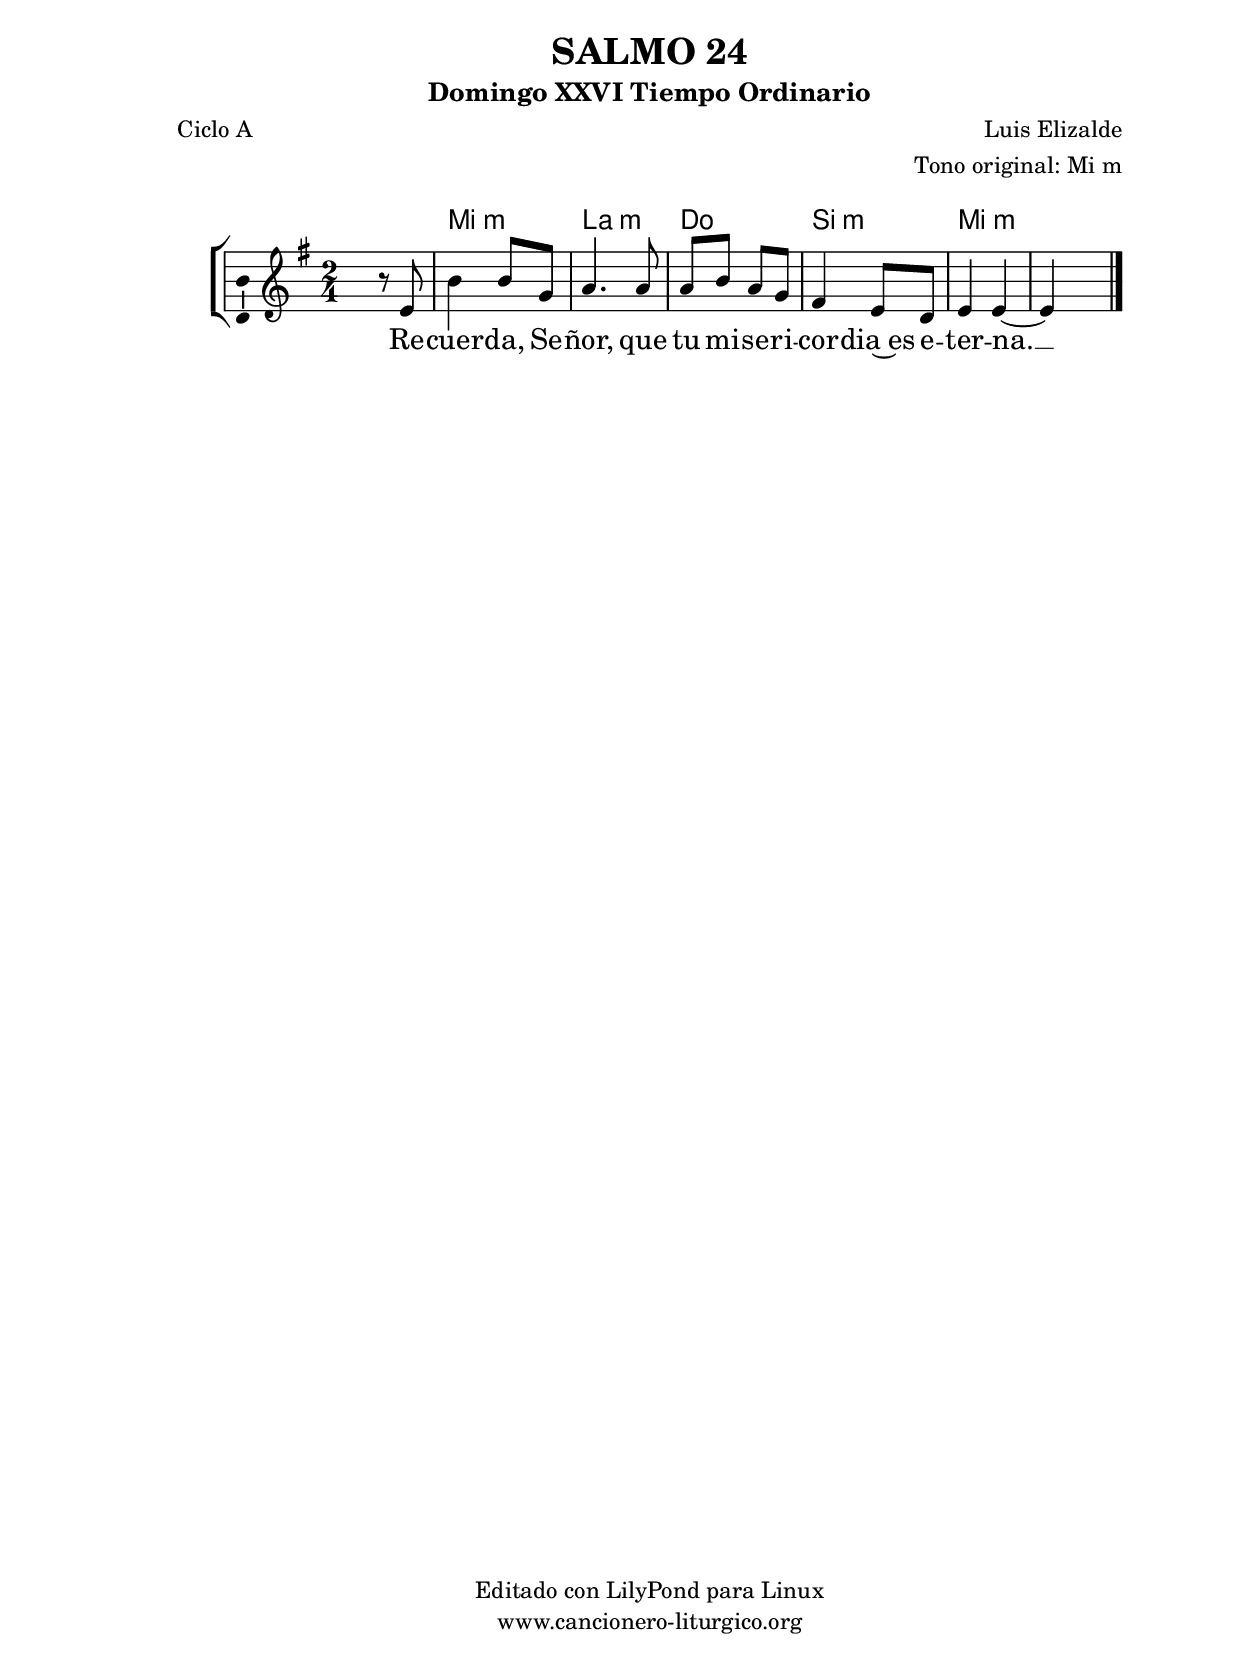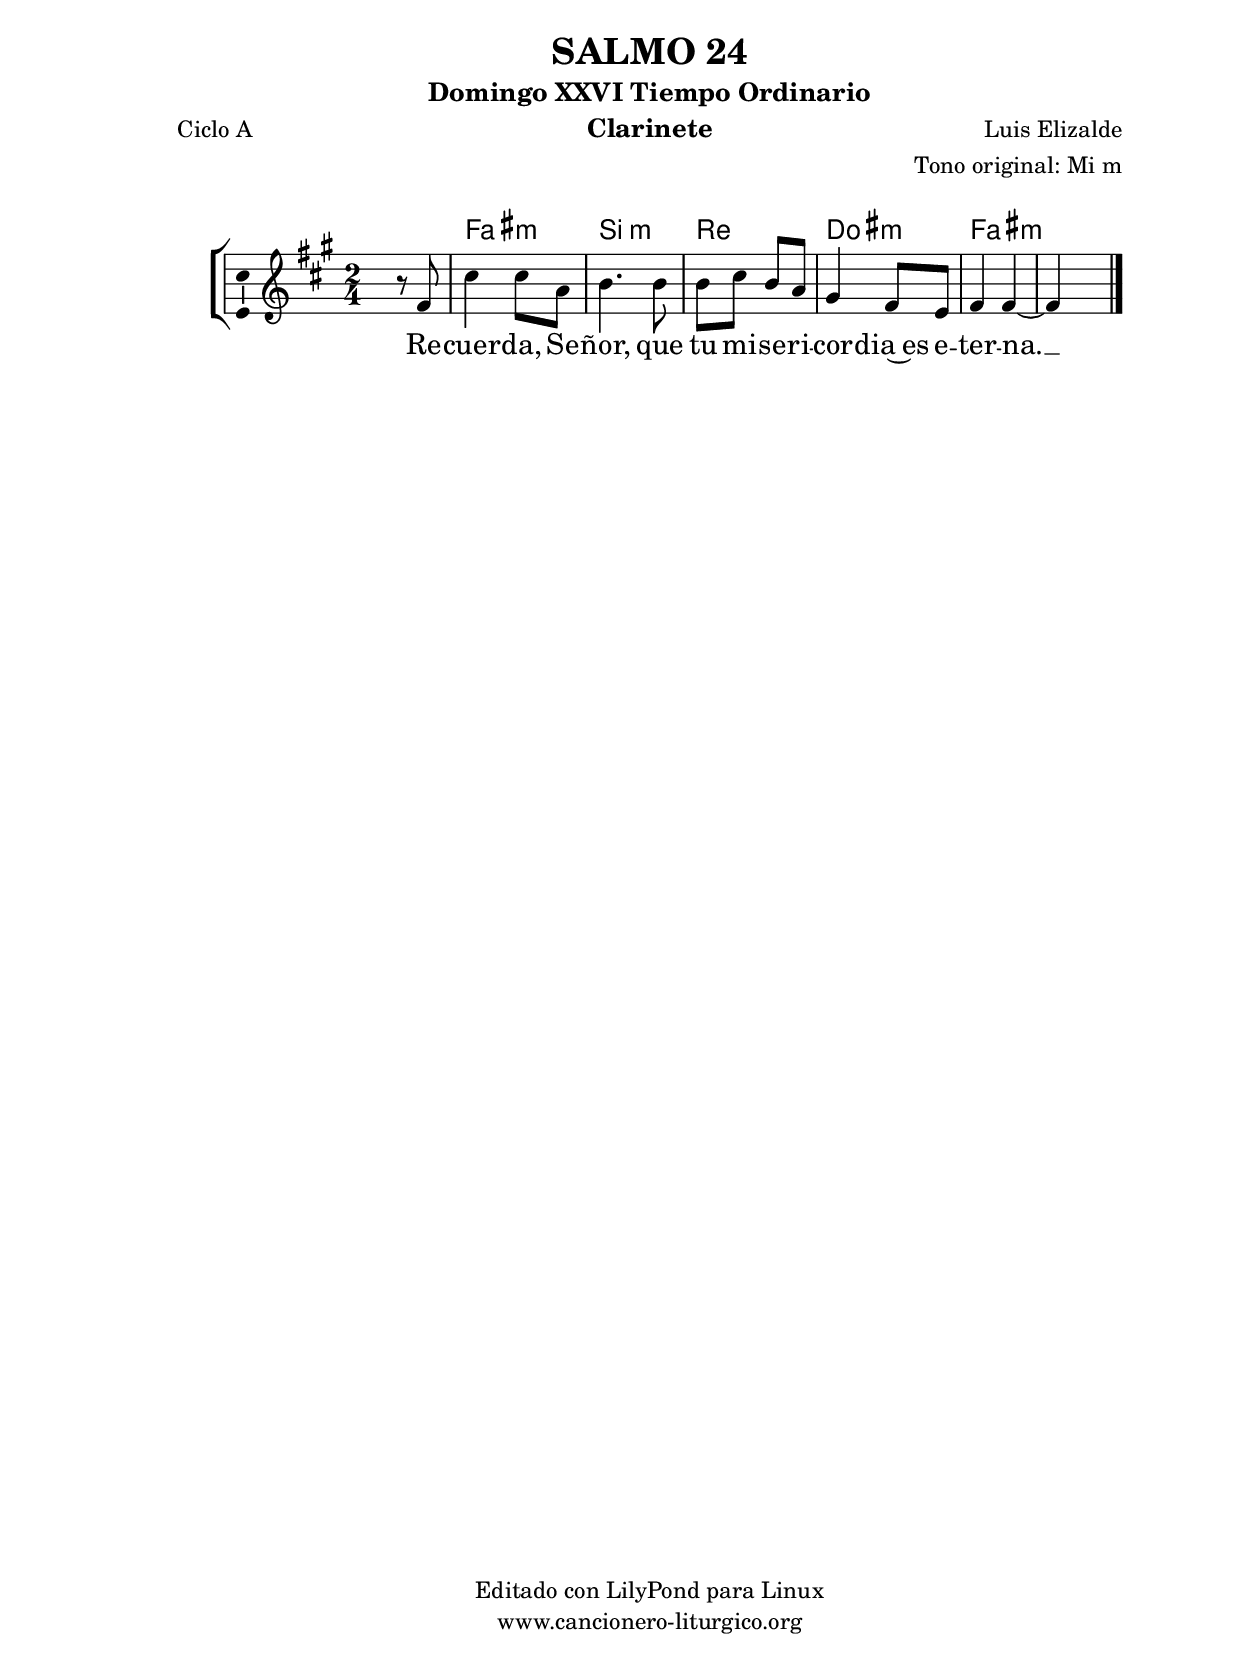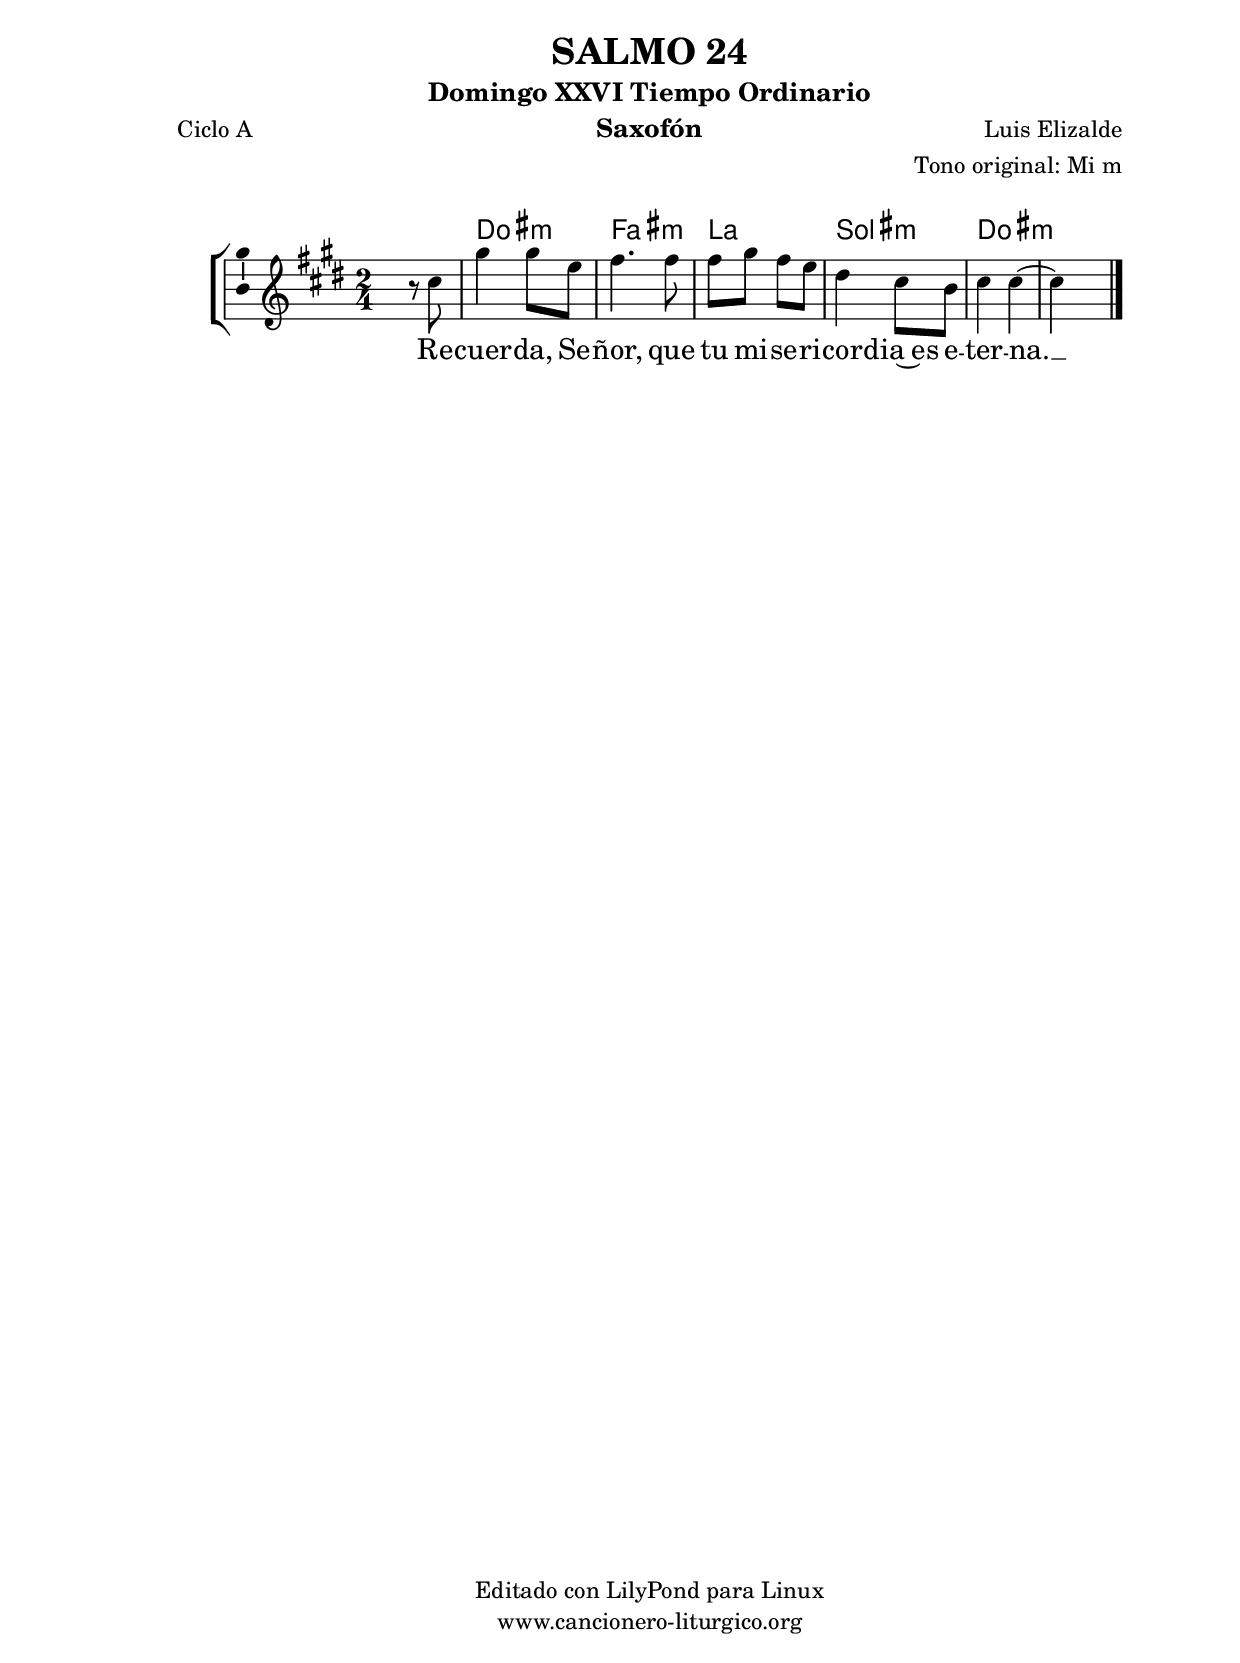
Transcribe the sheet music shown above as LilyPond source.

%
%para convertir .midi en .wav:
%timidity filename.midi -Ow -o finename.wav
%
%
%Para convertir de .wav a .mp3:
%lame -h -m j filename.wav
%
%
%para escuchar el midi:
%timidity nombrefichero.midi
%


%versión de lilypond para la que se ha escrito esta partitura:
\version "2.16.0"

	%Tamaño papel
	#(set-default-paper-size "a4")
	%Tamaño partitura
	#(set-global-staff-size 20)
	%No responde al pulsar sobre una nota
	#(ly:set-option 'point-and-click #f)

%parámetros del encabezamiento:
\header {
	title = "SALMO 24"
	subtitle = "Domingo XXVI Tiempo Ordinario"
	composer = "Luis Elizalde"
	poet = "Ciclo A"
	meter = ""
	arranger = "Tono original: Mi m"
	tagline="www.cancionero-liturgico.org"
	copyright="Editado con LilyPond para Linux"
	tiempo = "Ordinario"
	usos = "Salmo"
	letra = "Recuerda, Señor, que tu misericordia es eterna."
	}

%parámetros asociados al papel:
\paper  {
	oddHeaderMarkup = \markup {\fill-line { \on-the-fly #not-first-page \fromproperty #'header:title \on-the-fly #not-first-page \fromproperty #'header:composer }}
	evenHeaderMarkup = \markup {\fill-line { \fromproperty #'header:composer \fromproperty #'header:title }}
	#(set-paper-size "a4")
	print-page-number = ##f
	first-page-number = 1
	print-first-page-number = ##f
%	head-separation = 3.0 \cm
	top-margin = 2.0 \cm
	bottom-margin = 0.5\cm
%%%	bottom-margin = -1.0\cm
	left-margin = 3.0 \cm
	line-width = 16.0 \cm 
	indent = 8\mm
	interscoreline = 2.\mm
	between-system-space = 15\mm
%	para que las partituras no llenen la hoja:
	ragged-bottom = ##t
%	idem para la última hoja:
	ragged-last-bottom = ##f
%	para que las partituras llenen el ancho del papel:
	ragged-last = ##f
	after-title-space = 2.5 \cm
%page-count=1
%system-count=8

	%Flexible Vertical Spacing
%	markup-markup-spacing =
%	#'((basic-distance . 15) (minimum-distance . 15) (padding . 3))
	markup-system-spacing =
	#'((basic-distance . 15) (minimum-distance . 15) (padding . 3))
	system-system-spacing =
	#'((basic-distance . 15) (minimum-distance . 15) (padding . 3))
	score-system-spacing =
	#'((basic-distance . 15) (minimum-distance . 15) (padding . 5))
%	top-system-spacing = % header
%	#'((basic-distance . 8) (minimum-distance . 0) (padding . 3))
%	top-markup-spacing =
%	#'((basic-distance . 20) (minimum-distance . 20) (padding . 3))
	last-bottom-spacing = % footer
	#'((basic-distance . 5) (minimum-distance . 5) (padding . 3))
%	score-markup-spacing =
%	#'((basic-distance . 16) (minimum-distance . 13) (padding . 3))

	}


%parámetros que afectan a toda la partitura:
global =  {
	%clave de sol (G):
	\clef G
	%armadura:
%	\transpose ees c
	\key e \minor
	\tempo 4=80
	\set Score.tempoHideNote = ##t
	}


acordes = {
	\italianChords
	\chordmode {
%	\transpose ees c
{

s2
e2:m a:m c b:m e:m s

	}
	}
}

melodia = 
%\transpose ees c
{
	\relative c'{
	\time 2/4
%	\partial 4*1

s4 r8 e8
b'4 b8 g
a4. a8
a8 b a g
fis4 e8 d
e4 e~
e4 s4

	\bar "|."
	}
	}


texto = \lyricmode {
Re -- cuer -- da, Se -- ñor, que tu mi -- se -- ri -- cor -- dia~es e -- ter -- na. __
	}


acordesStaff = \context ChordNames = acordesStaff <<
	\set chordChanges = ##t
	\acordes
	>>


vozStaff = \context Voice = vozStaff
\with {\consists "Ambitus_engraver"}
<<
%	\set Staff.instrumentName = ""
%	\set Staff.shortInstrumentName = ""
%	\set Staff.midiInstrument = #"clarinet"
%	\set Staff.midiInstrument = #"cello"
%	\set Staff.midiInstrument = #"flute"
	\set Staff.midiInstrument = #"electric guitar (jazz)"
%	\set Staff.midiInstrument = #"english horn"
%	\set Staff.midiInstrument = #"violin"
%	\set Staff.midiInstrument = #"glockenspiel"
	\set Staff.midiMinimumVolume = #0.7
	\set Staff.midiMaximumVolume = #0.9
	\global
	\melodia
	>>


textoStaff = \context Lyrics = textoStaff <<
	\lyricsto vozStaff \texto
	>>

\book {
	\score {
		\context ChoirStaff {
			\override StaffGroup.SystemStartBracket #'collapse-height = #1
			\override Score.SystemStartBar #'collapse-height = #1
			<<
			\acordesStaff
			\vozStaff
			\textoStaff
			>>
			}
		\layout {
	    		\context {
				\Lyrics
				\override LyricText #'font-size = #2
				}
	   		 \context {
				\Score
				%fontSize = #3
				\override StaffSymbol #'staff-space = #(magstep +3)
				%\override Beam #'thickness = #0.55
				%\override SpacingSpanner #'spacing-increment = #1.0
				%\override Slur #'height-limit = #1.5
				}
			}
		}
	\score {
		\unfoldRepeats
		\context ChoirStaff {
			<<
			\acordesStaff
			\vozStaff
			>>
			}
		\midi {
	  		\context {
	  			\Score
				tempoWholesPerMinute = #(ly:make-moment 70 4)
				}
			}
		}
	}

%Partitura para clarinete
#(define output-suffix "C")
\book {
	\header{
		instrument = "Clarinete"
		}
	\score {
		\context ChoirStaff {
			\override StaffGroup.SystemStartBracket #'collapse-height = #1
			\override Score.SystemStartBar #'collapse-height = #1
\transpose c d
			<<
			\acordesStaff
			\vozStaff
			\textoStaff
			>>
			}
		\layout {
	    		\context {
				\Lyrics
				\override LyricText #'font-size = #2
				}
	   		 \context {
				\Score
				%fontSize = #3
				\override StaffSymbol #'staff-space = #(magstep +3)
				%\override Beam #'thickness = #0.55
				%\override SpacingSpanner #'spacing-increment = #1.0
				%\override Slur #'height-limit = #1.5
				}
			}
		}
	}

%Partitura para saxofón
#(define output-suffix "S")
\book {
	\header{
		instrument = "Saxofón"
		}
	\score {
		\context ChoirStaff {
			\override StaffGroup.SystemStartBracket #'collapse-height = #1
			\override Score.SystemStartBar #'collapse-height = #1
\transpose c a
			<<
			\acordesStaff
			\vozStaff
			\textoStaff
			>>
			}
		\layout {
	    		\context {
				\Lyrics
				\override LyricText #'font-size = #2
				}
	   		 \context {
				\Score
				%fontSize = #3
				\override StaffSymbol #'staff-space = #(magstep +3)
				%\override Beam #'thickness = #0.55
				%\override SpacingSpanner #'spacing-increment = #1.0
				%\override Slur #'height-limit = #1.5
				}
			}
		}
	}

